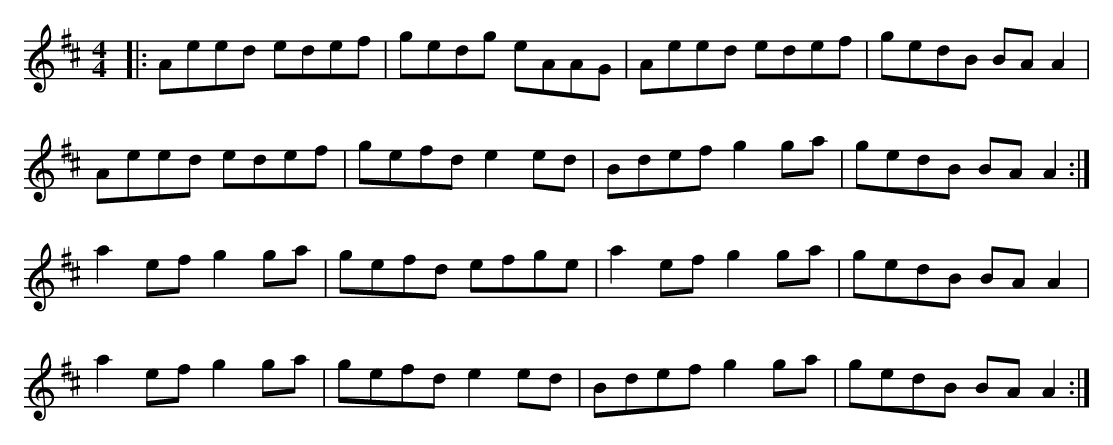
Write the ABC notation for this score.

X:1
M:4/4
K:Amix
|:Aeed edef|gedg eAAG|Aeed edef|gedB BA A2|
Aeed edef|gefd e2 ed|Bdef g2 ga|gedB BA A2:|
a2 ef g2 ga|gefd efge|a2 ef g2 ga|gedB BA A2|
a2 ef g2 ga|gefd e2 ed|Bdef g2 ga|gedB BA A2:|
